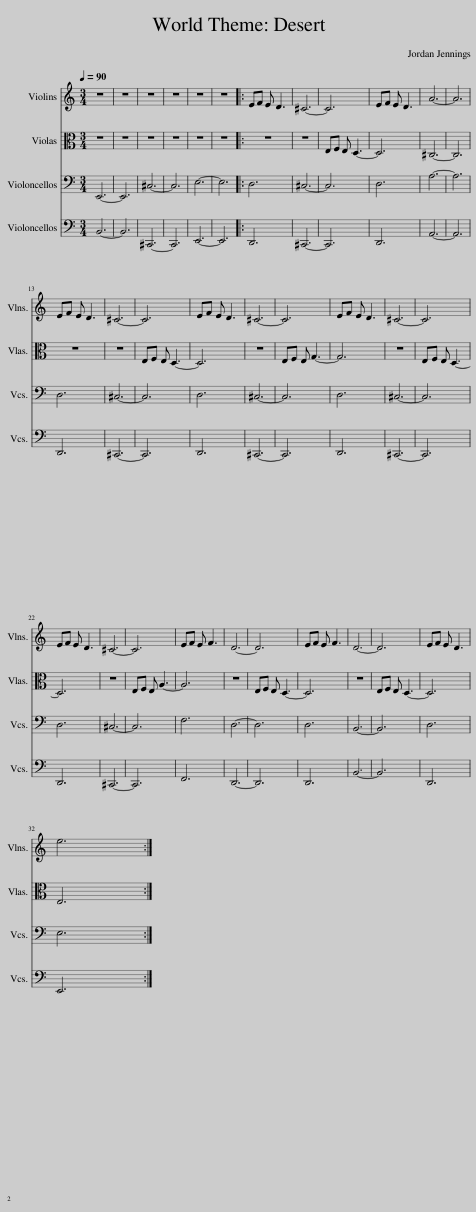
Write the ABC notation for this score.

X:1
%%score 1 2 3 4
L:1/8
Q:1/4=90
M:3/4
I:linebreak $
K:C
V:1 treble
V:2 alto
V:3 bass
V:4 bass
V:1
 z6 | z6 | z6 | z6 | z6 | %5
 z6 |: EF E D3 | ^C6- | C6 | EF E D3 | %10
 A6- | A6 |$ EF E D3 | ^C6- | C6 | %15
 EF E D3 | ^C6- | C6 | EF E D3 | ^C6- | %20
 C6 |$ EF E D3 | ^C6- | C6 | EF E F3 | %25
 D6- | D6 | EF E F3 | D6- | D6 | %30
 EF E D3 |$ e6 :| %32
V:2
 z6 | z6 | z6 | z6 | z6 | %5
 z6 |: z6 | z6 | E,F, E, D,3- | D,6 | %10
 ^C,6- | C,6 |$ z6 | z6 | E,F, E, D,3- | %15
 D,6 | z6 | E,F, E, G,3- | G,6 | z6 | %20
 E,F, E, D,3- |$ D,6 | z6 | E,F, E, A,3- | A,6 | %25
 z6 | E,F, E, D,3- | D,6 | z6 | E,F, E, D,3- | %30
 D,6 |$ E,6 :| %32
V:3
 E,,6- | E,,6 | ^C,6- | C,6 | E,6- | %5
 E,6 |: D,6 | ^C,6- | C,6 | D,6 | %10
 A,6- | A,6 |$ D,6 | ^C,6- | C,6 | %15
 D,6 | ^C,6- | C,6 | D,6 | ^C,6- | %20
 C,6 |$ D,6 | ^C,6- | C,6 | F,6 | %25
 D,6- | D,6 | D,6 | B,,6- | B,,6 | %30
 D,6 |$ E,6 :| %32
V:4
 B,,6- | B,,6 | ^C,,6- | C,,6 | E,,6- | %5
 E,,6 |: D,,6 | ^C,,6- | C,,6 | D,,6 | %10
 A,,6- | A,,6 |$ D,,6 | ^C,,6- | C,,6 | %15
 D,,6 | ^C,,6- | C,,6 | D,,6 | ^C,,6- | %20
 C,,6 |$ D,,6 | ^C,,6- | C,,6 | F,,6 | %25
 D,,6- | D,,6 | D,,6 | B,,6- | B,,6 | %30
 D,,6 |$ E,,6 :| %32
